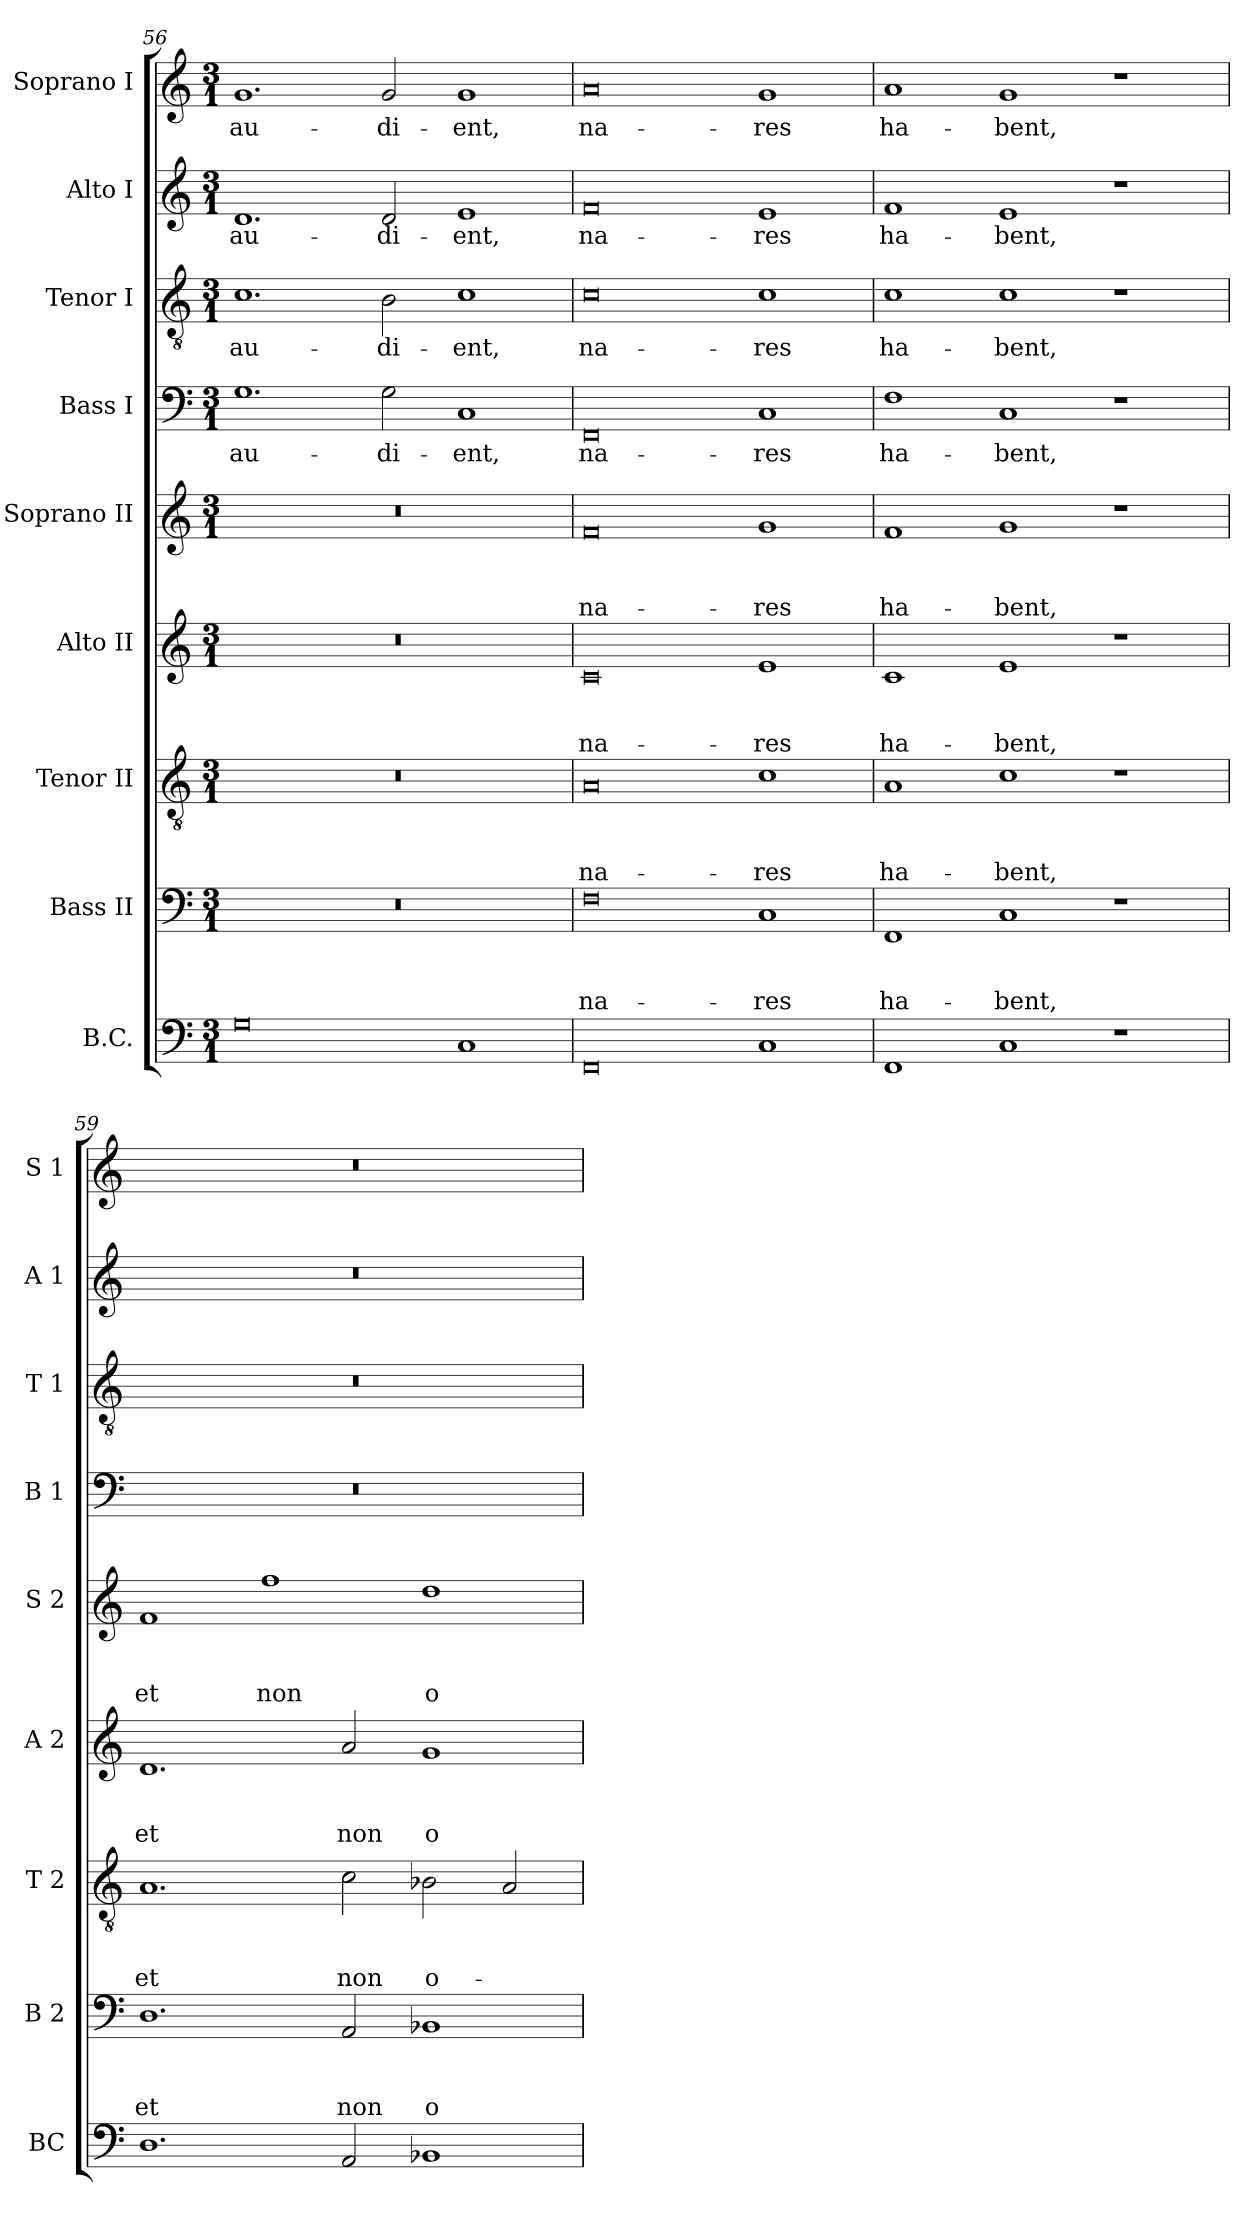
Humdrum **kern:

**kern	**kern	**text	**text	**text	**kern	**text	**text	**text	**kern	**text	**text	**text	**kern	**text	**text	**text	**kern	**text	**kern	**text	**kern	**text	**kern	**text
*part9	*part8	*part8	*part8	*part8	*part7	*part7	*part7	*part7	*part6	*part6	*part6	*part6	*part5	*part5	*part5	*part5	*part4	*part4	*part3	*part3	*part2	*part2	*part1	*part1
*staff9	*staff8	*staff8	*staff8	*staff8	*staff7	*staff7	*staff7	*staff7	*staff6	*staff6	*staff6	*staff6	*staff5	*staff5	*staff5	*staff5	*staff4	*staff4	*staff3	*staff3	*staff2	*staff2	*staff1	*staff1
*I"B.C.	*I"Bass II	*	*	*	*I"Tenor II	*	*	*	*I"Alto II	*	*	*	*I"Soprano II	*	*	*	*I"Bass I	*	*I"Tenor I	*	*I"Alto I	*	*I"Soprano I	*
*I'BC	*I'B 2	*	*	*	*I'T 2	*	*	*	*I'A 2	*	*	*	*I'S 2	*	*	*	*I'B 1	*	*I'T 1	*	*I'A 1	*	*I'S 1	*
*clefF4	*clefF4	*	*	*	*clefGv2	*	*	*	*clefG2	*	*	*	*clefG2	*	*	*	*clefF4	*	*clefGv2	*	*clefG2	*	*clefG2	*
*k[]	*k[]	*	*	*	*k[]	*	*	*	*k[]	*	*	*	*k[]	*	*	*	*k[]	*	*k[]	*	*k[]	*	*k[]	*
*C:	*C:	*	*	*	*C:	*	*	*	*C:	*	*	*	*C:	*	*	*	*C:	*	*C:	*	*C:	*	*C:	*
*M3/1	*M3/1	*	*	*	*M3/1	*	*	*	*M3/1	*	*	*	*M3/1	*	*	*	*M3/1	*	*M3/1	*	*M3/1	*	*M3/1	*
=56	=56	=56	=56	=56	=56	=56	=56	=56	=56	=56	=56	=56	=56	=56	=56	=56	=56	=56	=56	=56	=56	=56	=56	=56
!	!	!	!	!	!	!	!	!	!	!	!	!	!	!	!	!	!	!LO:LY:b	!	!LO:LY:b	!	!LO:LY:b	!	!LO:LY:b
0G	0.r	.	.	.	0.r	.	.	.	0.r	.	.	.	0.r	.	.	.	1.G	au-	1.c	au-	1.d	au-	1.g	au-
!	!	!	!	!	!	!	!	!	!	!	!	!	!	!	!	!	!	!LO:LY:b	!	!LO:LY:b	!	!LO:LY:b	!	!LO:LY:b
.	.	.	.	.	.	.	.	.	.	.	.	.	.	.	.	.	2G\	-di-	2B\	-di-	2d/	-di-	2g/	-di-
!	!	!	!	!	!	!	!	!	!	!	!	!	!	!	!	!	!	!LO:LY:b	!	!LO:LY:b	!	!LO:LY:b	!	!LO:LY:b
1C	.	.	.	.	.	.	.	.	.	.	.	.	.	.	.	.	1C	-ent,	1c	-ent,	1e	-ent,	1g	-ent,
=57	=57	=57	=57	=57	=57	=57	=57	=57	=57	=57	=57	=57	=57	=57	=57	=57	=57	=57	=57	=57	=57	=57	=57	=57
!	!	!	!	!LO:LY:b	!	!	!	!LO:LY:b	!	!	!	!LO:LY:b	!	!	!	!LO:LY:b	!	!LO:LY:b	!	!LO:LY:b	!	!LO:LY:b	!	!LO:LY:b
0FF	0F	.	.	na-	0A	.	.	na-	0c	.	.	na-	0f	.	.	na-	0FF	na-	0c	na-	0f	na-	0a	na-
!	!	!	!	!LO:LY:b	!	!	!	!LO:LY:b	!	!	!	!LO:LY:b	!	!	!	!LO:LY:b	!	!LO:LY:b	!	!LO:LY:b	!	!LO:LY:b	!	!LO:LY:b
1C	1C	.	.	-res	1c	.	.	-res	1e	.	.	-res	1g	.	.	-res	1C	-res	1c	-res	1e	-res	1g	-res
=58	=58	=58	=58	=58	=58	=58	=58	=58	=58	=58	=58	=58	=58	=58	=58	=58	=58	=58	=58	=58	=58	=58	=58	=58
!	!	!	!	!LO:LY:b	!	!	!	!LO:LY:b	!	!	!	!LO:LY:b	!	!	!	!LO:LY:b	!	!LO:LY:b	!	!LO:LY:b	!	!LO:LY:b	!	!LO:LY:b
1FF	1FF	.	.	ha-	1A	.	.	ha-	1c	.	.	ha-	1f	.	.	ha-	1F	ha-	1c	ha-	1f	ha-	1a	ha-
!	!	!	!	!LO:LY:b	!	!	!	!LO:LY:b	!	!	!	!LO:LY:b	!	!	!	!LO:LY:b	!	!LO:LY:b	!	!LO:LY:b	!	!LO:LY:b	!	!LO:LY:b
1C	1C	.	.	-bent,	1c	.	.	-bent,	1e	.	.	-bent,	1g	.	.	-bent,	1C	-bent,	1c	-bent,	1e	-bent,	1g	-bent,
1r	1r	.	.	.	1r	.	.	.	1r	.	.	.	1r	.	.	.	1r	.	1r	.	1r	.	1r	.
=59	=59	=59	=59	=59	=59	=59	=59	=59	=59	=59	=59	=59	=59	=59	=59	=59	=59	=59	=59	=59	=59	=59	=59	=59
!	!	!	!	!LO:LY:b	!	!	!	!LO:LY:b	!	!	!	!LO:LY:b	!	!	!	!LO:LY:b	!	!	!	!	!	!	!	!
1.D	1.D	.	.	et	1.A	.	.	et	1.d	.	.	et	1f	.	.	et	0.r	.	0.r	.	0.r	.	0.r	.
!	!	!	!	!	!	!	!	!	!	!	!	!	!	!	!	!LO:LY:b	!	!	!	!	!	!	!	!
.	.	.	.	.	.	.	.	.	.	.	.	.	1ff	.	.	non	.	.	.	.	.	.	.	.
!	!	!	!	!LO:LY:b	!	!	!	!LO:LY:b	!	!	!	!LO:LY:b	!	!	!	!	!	!	!	!	!	!	!	!
2AA/	2AA/	.	.	non	2c\	.	.	non	2a/	.	.	non	.	.	.	.	.	.	.	.	.	.	.	.
!	!	!	!	!LO:LY:b	!	!	!	!LO:LY:b	!	!	!	!LO:LY:b	!	!	!	!LO:LY:b	!	!	!	!	!	!	!	!
1BB-X	1BB-X	.	.	o-	2B-X\	.	.	o-	1g	.	.	o-	1dd	.	.	o-	.	.	.	.	.	.	.	.
.	.	.	.	.	2A/	.	.	.	.	.	.	.	.	.	.	.	.	.	.	.	.	.	.	.
=	=	=	=	=	=	=	=	=	=	=	=	=	=	=	=	=	=	=	=	=	=	=	=	=
*-	*-	*-	*-	*-	*-	*-	*-	*-	*-	*-	*-	*-	*-	*-	*-	*-	*-	*-	*-	*-	*-	*-	*-	*-
